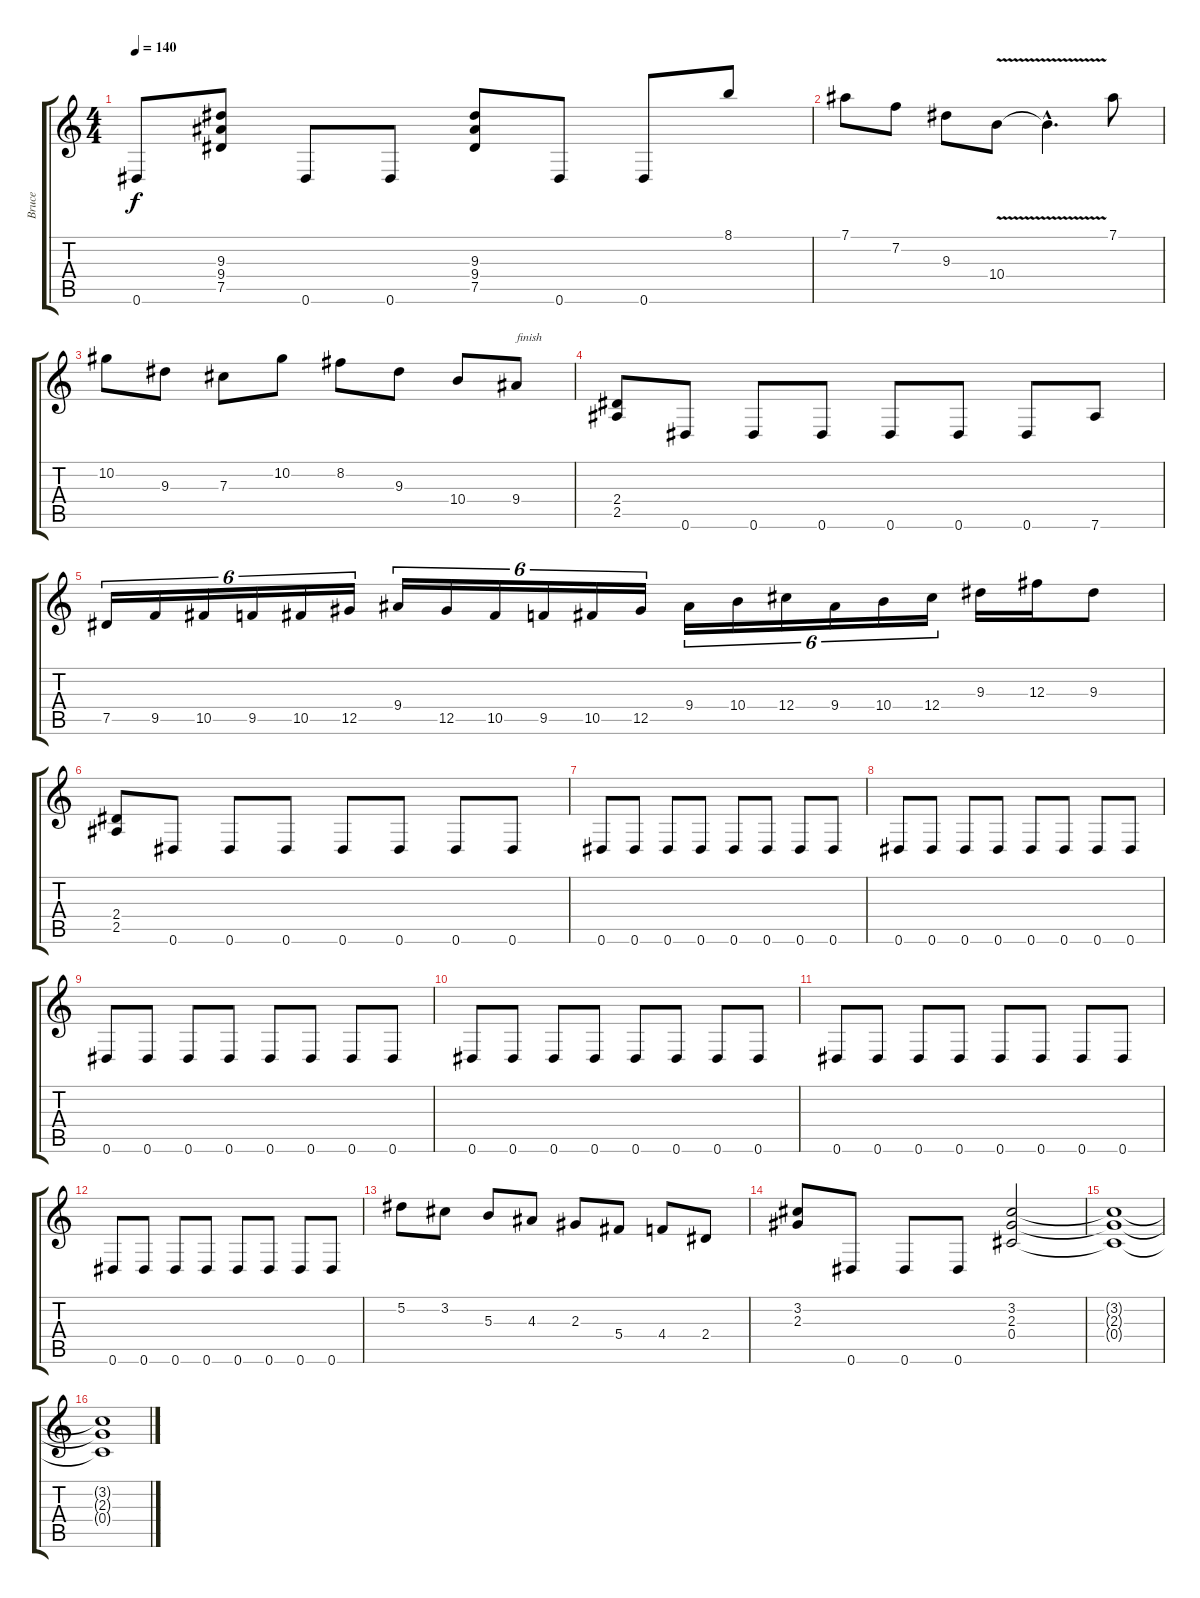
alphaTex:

\track ("Bruce" "Bruce") {instrument distortionguitar}
\staff {score tabs}
\tuning (Eb4 Bb3 Gb3 Db3 Ab2 Eb2) {hide}
\ts (4 4)
\tempo 140
\clef g2
\ks c
0.6.8{dy f} (9.3 9.4 7.5).8 0.6.8 0.6.8 (9.3 9.4 7.5).8 0.6.8 0.6.8 8.1.8 |
7.1.8 7.2.8 9.3.8 10.4{v}.8 10.4{hac t}.4{d} 7.1.8 |
10.2.8 9.3.8 7.3.8 10.2.8 8.2.8 9.3.8 10.4.8 9.4.8{txt "finish"} |
(2.4 2.5).8 0.6.8 0.6.8 0.6.8 0.6.8 0.6.8 0.6.8 7.6.8 |
7.5.16{tu (6 4)} 9.5.16{tu (6 4)} 10.5.16{tu (6 4)} 9.5.16{tu (6 4)} 10.5.16{tu (6 4)} 12.5.16{tu (6 4)} 9.4.16{tu (6 4)} 12.5.16{tu (6 4)} 10.5.16{tu (6 4)} 9.5.16{tu (6 4)} 10.5.16{tu (6 4)} 12.5.16{tu (6 4)} 9.4.16{tu (6 4)} 10.4.16{tu (6 4)} 12.4.16{tu (6 4)} 9.4.16{tu (6 4)} 10.4.16{tu (6 4)} 12.4.16{tu (6 4)} 9.3.16 12.3.16 9.3.8 |
(2.4 2.5).8 0.6.8 0.6.8 0.6.8 0.6.8 0.6.8 0.6.8 0.6.8 |
0.6.8 0.6.8 0.6.8 0.6.8 0.6.8 0.6.8 0.6.8 0.6.8 |
0.6.8 0.6.8 0.6.8 0.6.8 0.6.8 0.6.8 0.6.8 0.6.8 |
0.6.8 0.6.8 0.6.8 0.6.8 0.6.8 0.6.8 0.6.8 0.6.8 |
0.6.8 0.6.8 0.6.8 0.6.8 0.6.8 0.6.8 0.6.8 0.6.8 |
0.6.8 0.6.8 0.6.8 0.6.8 0.6.8 0.6.8 0.6.8 0.6.8 |
0.6.8 0.6.8 0.6.8 0.6.8 0.6.8 0.6.8 0.6.8 0.6.8 |
5.2.8 3.2.8 5.3.8 4.3.8 2.3.8 5.4.8 4.4.8 2.4.8 |
(3.2 2.3).8 0.6.8 0.6.8 0.6.8 (3.2 2.3 0.4).2 |
(3.2{t} 2.3{t} 0.4{t}).1 |
(3.2{t} 2.3{t} 0.4{t}).1
